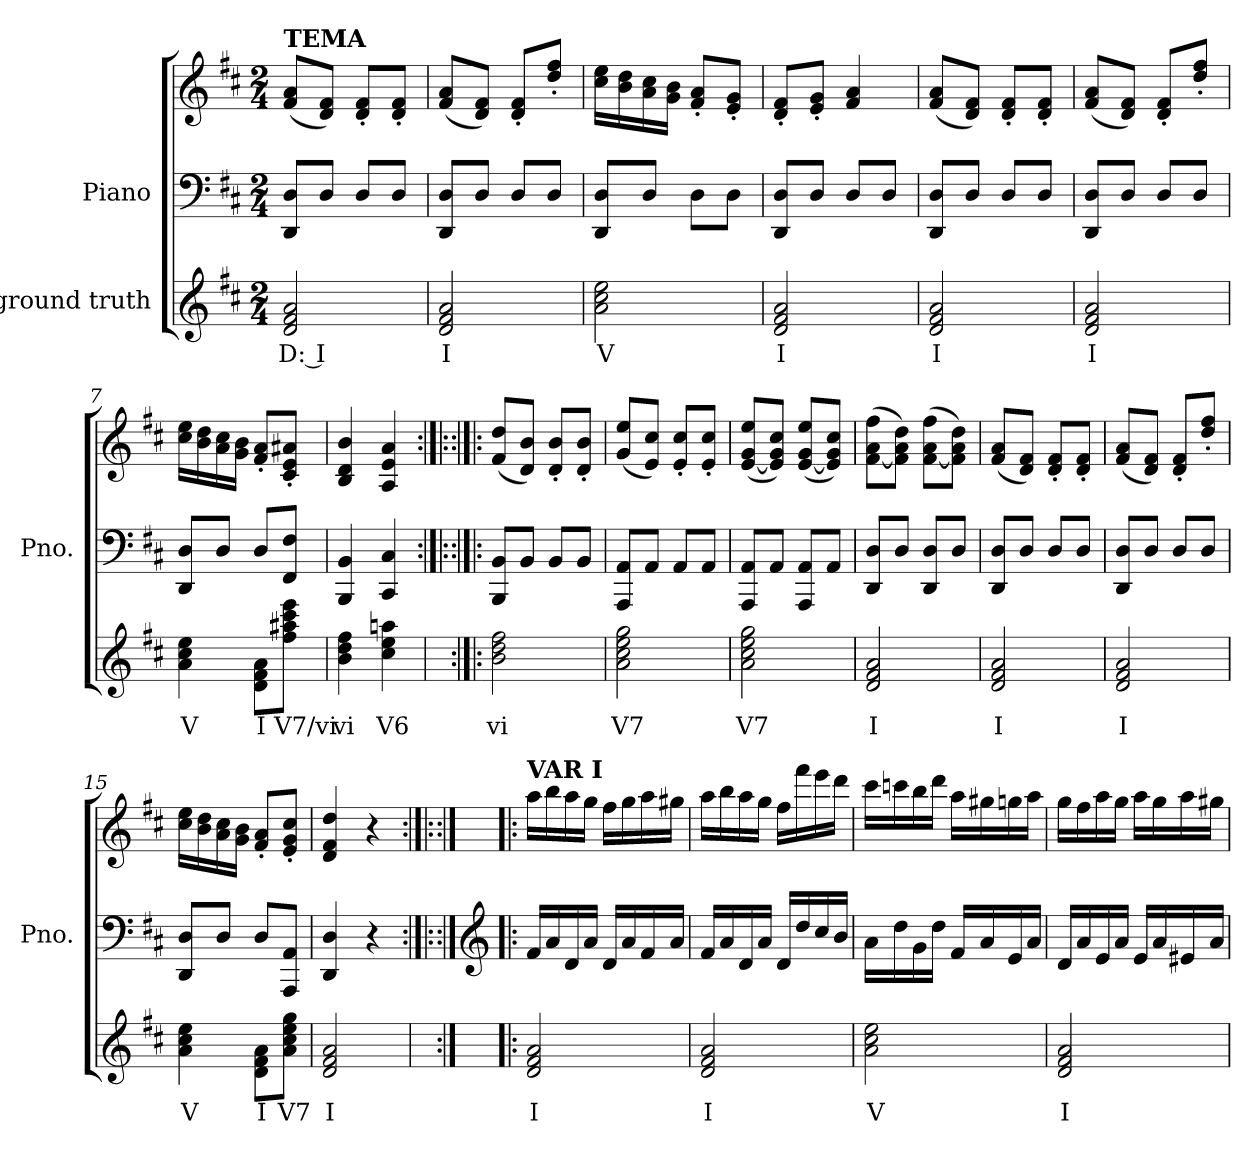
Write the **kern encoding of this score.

**kern	**text	**kern	**kern
*part2	*part2	*part1	*part1
*staff3	*staff3	*staff2	*staff1
*I"ground truth	*	*I"Piano	*
*	*	*I'Pno.	*
*	*	*clefF4	*clefG2
*k[f#c#]	*	*k[f#c#]	*k[f#c#]
*D:	*	*D:	*D:
*M2/4	*	*M2/4	*M2/4
=1	=1	=1	=1
!	!	!	!LO:TX:a:B:t=TEMA
2d 2f# 2a	D: I	8DD/ 8D/L	(<8f#/ 8a/L
.	.	8D/J	8d/ 8f#/J)
.	.	8D/L	8d/' 8f#/'L
.	.	8D/J	8d/' 8f#/'J
=2	=2	=2	=2
2d 2f# 2a	I	8DD/ 8D/L	(<8f#/ 8a/L
.	.	8D/J	8d/ 8f#/J)
.	.	8D/L	8d/' 8f#/'L
.	.	8D/J	8dd/' 8ff#/'J
=3	=3	=3	=3
2a 2cc# 2ee	V	8DD/ 8D/L	16cc#\ 16ee\LL
.	.	.	16b\ 16dd\
.	.	8D/J	16a\ 16cc#\
.	.	.	16g\ 16b\JJ
.	.	8D\L	8f#/' 8a/'L
.	.	8D\J	8e/' 8g/'J
=4	=4	=4	=4
2d 2f# 2a	I	8DD/ 8D/L	8d/' 8f#/'L
.	.	8D/J	8e/' 8g/'J
.	.	8D/L	4f#/ 4a/
.	.	8D/J	.
=5	=5	=5	=5
2d 2f# 2a	I	8DD/ 8D/L	(<8f#/ 8a/L
.	.	8D/J	8d/ 8f#/J)
.	.	8D/L	8d/' 8f#/'L
.	.	8D/J	8d/' 8f#/'J
=6	=6	=6	=6
2d 2f# 2a	I	8DD/ 8D/L	(<8f#/ 8a/L
.	.	8D/J	8d/ 8f#/J)
.	.	8D/L	8d/' 8f#/'L
.	.	8D/J	8dd/' 8ff#/'J
=7	=7	=7	=7
4a 4cc# 4ee	V	8DD/ 8D/L	16cc#\ 16ee\LL
.	.	.	16b\ 16dd\
.	.	8D/J	16a\ 16cc#\
.	.	.	16g\ 16b\JJ
8d 8f# 8aL	I	8D/L	8f#/' 8a/'L
8ff# 8aa#X 8ccc# 8eeeJ	V7/vi	8FF#/ 8F#/J	8c#/' 8e/' 8a#X/'J
=8	=8	=8	=8
4b 4dd 4ff#	vi	4BBB/ 4BB/	4B/ 4d/ 4b/
4cc# 4ee 4aan	V6	4CC#/ 4C#/	4A/ 4e/ 4a/
=9	=9:|!|:	=9:|!|:	=9:|!|:
2b 2dd 2ff#	vi	8BBB/ 8BB/L	(<8f#/ 8dd/L
.	.	8BB/J	8d/ 8b/J)
.	.	8BB/L	8d/' 8b/'L
.	.	8BB/J	8d/' 8b/'J
!!LO:LB:g=z
=10	=10	=10	=10
2a 2cc# 2ee 2gg	V7	8AAA/ 8AA/L	(<8g/ 8ee/L
.	.	8AA/J	8e/ 8cc#/J)
.	.	8AA/L	8e/' 8cc#/'L
.	.	8AA/J	8e/' 8cc#/'J
=11	=11	=11	=11
2a 2cc# 2ee 2gg	V7	8AAA/ 8AA/L	(>[8e/ 8g/ 8ee/L
.	.	8AA/J	8e/] 8g/ 8cc#/J)
.	.	8AAA/ 8AA/L	(>[8e/ 8g/ 8ee/L
.	.	8AA/J	8e/] 8g/ 8cc#/J)
=12	=12	=12	=12
2d 2f# 2a	I	8DD/ 8D/L	(<[8f#\ 8a\ 8ff#\L
.	.	8D/J	8f#\] 8a\ 8dd\J)
.	.	8DD/ 8D/L	(<[8f#\ 8a\ 8ff#\L
.	.	8D/J	8f#\] 8a\ 8dd\J)
=13	=13	=13	=13
2d 2f# 2a	I	8DD/ 8D/L	(<8f#/ 8a/L
.	.	8D/J	8d/ 8f#/J)
.	.	8D/L	8d/' 8f#/'L
.	.	8D/J	8d/' 8f#/'J
=14	=14	=14	=14
2d 2f# 2a	I	8DD/ 8D/L	(<8f#/ 8a/L
.	.	8D/J	8d/ 8f#/J)
.	.	8D/L	8d/' 8f#/'L
.	.	8D/J	8dd/' 8ff#/'J
=15	=15	=15	=15
4a 4cc# 4ee	V	8DD/ 8D/L	16cc#\ 16ee\LL
.	.	.	16b\ 16dd\
.	.	8D/J	16a\ 16cc#\
.	.	.	16g\ 16b\JJ
8d 8f# 8aL	I	8D/L	8f#/' 8a/'L
8a 8cc# 8ee 8ggJ	V7	8AAA/ 8AA/J	8e/' 8g/' 8cc#/'J
=16	=16	=16	=16
2d 2f# 2a	I	4DD/ 4D/	4d/ 4f#/ 4dd/
.	.	4r	4r
=17	=17:|!|:	=17:|!|:	=17:|!|:
*	*	*clefG2	*
!	!	!	!LO:TX:a:B:t=VAR I
2d 2f# 2a	I	16f#/LL	16aa\LL
.	.	16a/	16bb\
.	.	16d/	16aa\
.	.	16a/JJ	16gg\JJ
.	.	16d/LL	16ff#\LL
.	.	16a/	16gg\
.	.	16f#/	16aa\
.	.	16a/JJ	16gg#X\JJ
!!LO:LB:g=z
=18	=18	=18	=18
2d 2f# 2a	I	16f#/LL	16aa\LL
.	.	16a/	16bb\
.	.	16d/	16aa\
.	.	16a/JJ	16gg\JJ
.	.	16d/LL	16ff#\LL
.	.	16dd/	16fff#\
.	.	16cc#/	16eee\
.	.	16b/JJ	16ddd\JJ
=19	=19	=19	=19
2a 2cc# 2ee	V	16a\LL	16ccc#\LL
.	.	16dd\	16cccn\
.	.	16g\	16bb\
.	.	16dd\JJ	16ddd\JJ
.	.	16f#/LL	16aa\LL
.	.	16a/	16gg#X\
.	.	16e/	16ggn\
.	.	16a/JJ	16aa\JJ
=20	=20	=20	=20
2d 2f# 2a	I	16d/LL	16gg\LL
.	.	16a/	16ff#\
.	.	16e/	16aa\
.	.	16a/JJ	16gg\JJ
.	.	16e/LL	16aa\LL
.	.	16a/	16gg\
.	.	16e#X/	16aa\
.	.	16a/JJ	16gg#X\JJ
=	=	=	=
*-	*-	*-	*-
